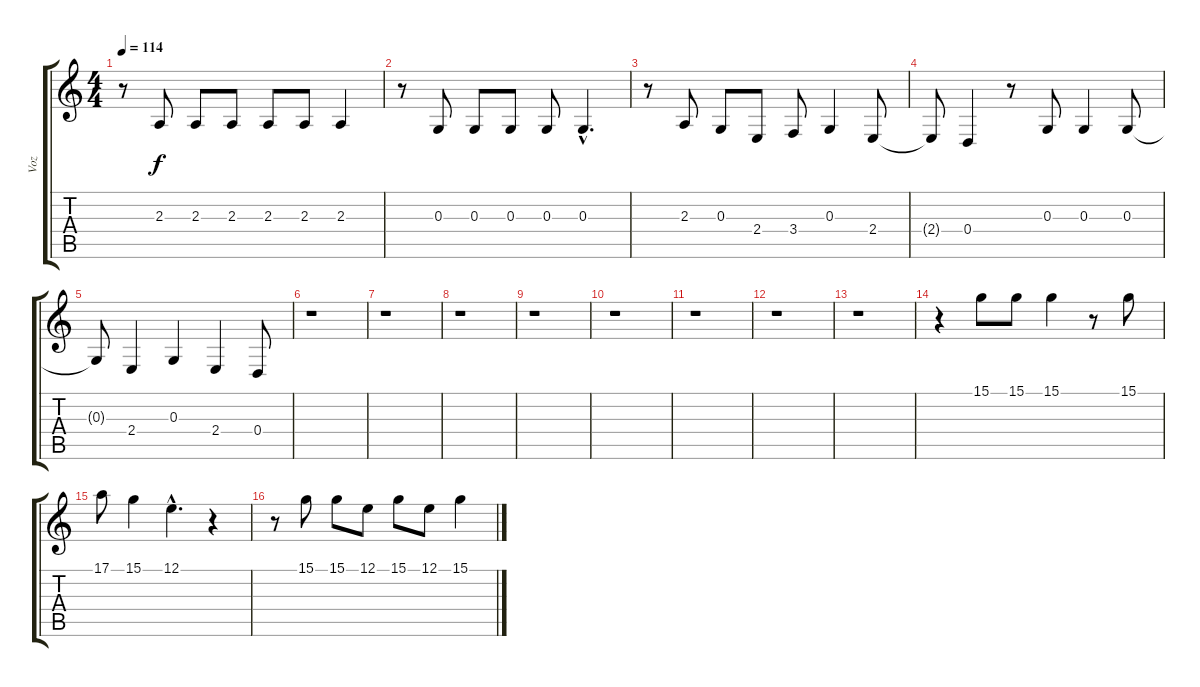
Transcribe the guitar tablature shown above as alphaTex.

\track ("Voz" "Voz") {instrument lead1square}
\staff {score tabs}
\tuning (E4 B3 G3 D3 A2 E2) {hide}
\ts (4 4)
\tempo 114
\clef g2
\ks c
r.8{dy f} 2.3.8 2.3.8 2.3.8 2.3.8 2.3.8 2.3.4 |
r.8 0.3.8 0.3.8 0.3.8 0.3.8 0.3{hac}.4{d} |
r.8 2.3.8 0.3.8 2.4.8 3.4.8 0.3.4 2.4.8 |
2.4{t}.8 0.4.4 r.8 0.3.8 0.3.4 0.3.8 |
0.3{t}.8 2.4.4 0.3.4 2.4.4 0.4.8 |
r.1 |
r.1 |
r.1 |
r.1 |
r.1 |
r.1 |
r.1 |
r.1 |
r.4 15.1.8 15.1.8 15.1.4 r.8 15.1.8 |
17.1.8 15.1.4 12.1{hac}.4{d} r.4 |
r.8 15.1.8 15.1.8 12.1.8 15.1.8 12.1.8 15.1.4
